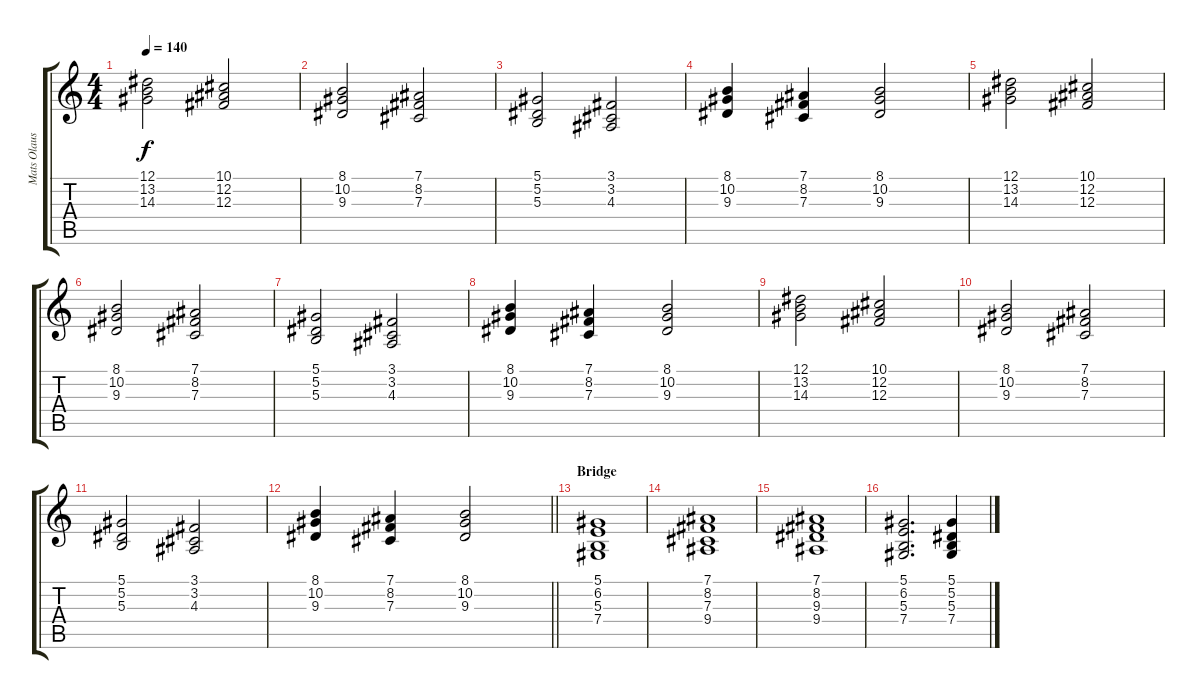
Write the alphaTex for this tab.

\track ("Mats Olausson" "Mats Olaus") {instrument synthstrings1}
\staff {score tabs}
\tuning (Eb4 Bb3 Gb3 Db3 Ab2 Eb2) {hide}
\ts (4 4)
\tempo 140
\clef g2
\ks c
(12.1 13.2 14.3).2{dy f} (10.1 12.2 12.3).2 |
(8.1 10.2 9.3).2 (7.1 8.2 7.3).2 |
(5.1 5.2 5.3).2 (3.1 3.2 4.3).2 |
(8.1 10.2 9.3).4 (7.1 8.2 7.3).4 (8.1 10.2 9.3).2 |
(12.1 13.2 14.3).2 (10.1 12.2 12.3).2 |
(8.1 10.2 9.3).2 (7.1 8.2 7.3).2 |
(5.1 5.2 5.3).2 (3.1 3.2 4.3).2 |
(8.1 10.2 9.3).4 (7.1 8.2 7.3).4 (8.1 10.2 9.3).2 |
(12.1 13.2 14.3).2 (10.1 12.2 12.3).2 |
(8.1 10.2 9.3).2 (7.1 8.2 7.3).2 |
(5.1 5.2 5.3).2 (3.1 3.2 4.3).2 |
\barLineRight lightlight
(8.1 10.2 9.3).4 (7.1 8.2 7.3).4 (8.1 10.2 9.3).2 |
\section ("" "Bridge")
(5.1 6.2 5.3 7.4).1 |
(7.1 8.2 7.3 9.4).1 |
(7.1 8.2 9.3 9.4).1 |
(5.1 6.2 5.3 7.4).2{d} (5.1 5.2 5.3 7.4).4
